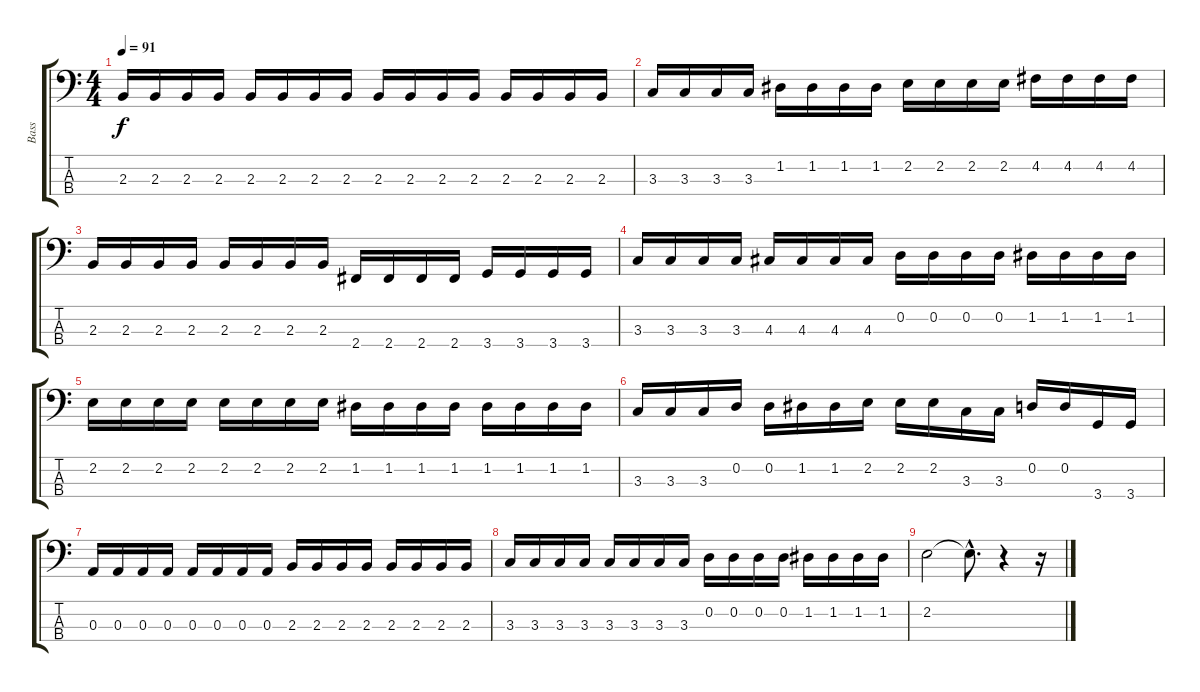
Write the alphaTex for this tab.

\track ("Bass" "Bass") {instrument electricbasspick}
\staff {score tabs}
\tuning (G2 D2 A1 E1) {hide}
\ts (4 4)
\tempo 91
\clef f4
\ks c
2.3.16{dy f} 2.3.16 2.3.16 2.3.16 2.3.16 2.3.16 2.3.16 2.3.16 2.3.16 2.3.16 2.3.16 2.3.16 2.3.16 2.3.16 2.3.16 2.3.16 |
3.3.16 3.3.16 3.3.16 3.3.16 1.2.16 1.2.16 1.2.16 1.2.16 2.2.16 2.2.16 2.2.16 2.2.16 4.2.16 4.2.16 4.2.16 4.2.16 |
2.3.16 2.3.16 2.3.16 2.3.16 2.3.16 2.3.16 2.3.16 2.3.16 2.4.16 2.4.16 2.4.16 2.4.16 3.4.16 3.4.16 3.4.16 3.4.16 |
3.3.16 3.3.16 3.3.16 3.3.16 4.3.16 4.3.16 4.3.16 4.3.16 0.2.16 0.2.16 0.2.16 0.2.16 1.2.16 1.2.16 1.2.16 1.2.16 |
2.2.16 2.2.16 2.2.16 2.2.16 2.2.16 2.2.16 2.2.16 2.2.16 1.2.16 1.2.16 1.2.16 1.2.16 1.2.16 1.2.16 1.2.16 1.2.16 |
3.3.16 3.3.16 3.3.16 0.2.16 0.2.16 1.2.16 1.2.16 2.2.16 2.2.16 2.2.16 3.3.16 3.3.16 0.2.16 0.2.16 3.4.16 3.4.16 |
0.3.16 0.3.16 0.3.16 0.3.16 0.3.16 0.3.16 0.3.16 0.3.16 2.3.16 2.3.16 2.3.16 2.3.16 2.3.16 2.3.16 2.3.16 2.3.16 |
3.3.16 3.3.16 3.3.16 3.3.16 3.3.16 3.3.16 3.3.16 3.3.16 0.2.16 0.2.16 0.2.16 0.2.16 1.2.16 1.2.16 1.2.16 1.2.16 |
2.2.2 2.2{hac t}.8{d} r.4 r.16
